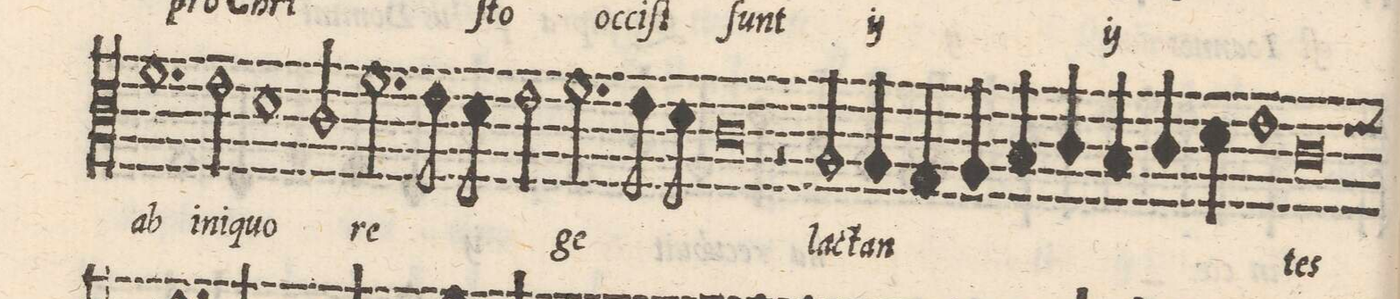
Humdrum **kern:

**kern	**text
*I"TENORE	*
*clefC3	*
*k[]	*
*met(C|)	*
*M2/1	*
*	*Xij
1.f	ab
=20-	=20-
2e\	in-
1d	-i-
=21-	=21-
2cny/	-quo
2.f\	re-
8e\	.
8d\	.
2e\	.
=22-	=22-
2.f\	-ge
8e\	.
8d\	.
0c	.
=23-	=23-
2rF	.
2A/	la-
=24-	=24-
4A/	-ctan-
4G/	.
4A/	.
4B/	.
4c/	.
4B/	.
4c/	.
4d\	.
=25-	=25-
1e	.
*custos:e	*
0c	-tes
*-	*-
